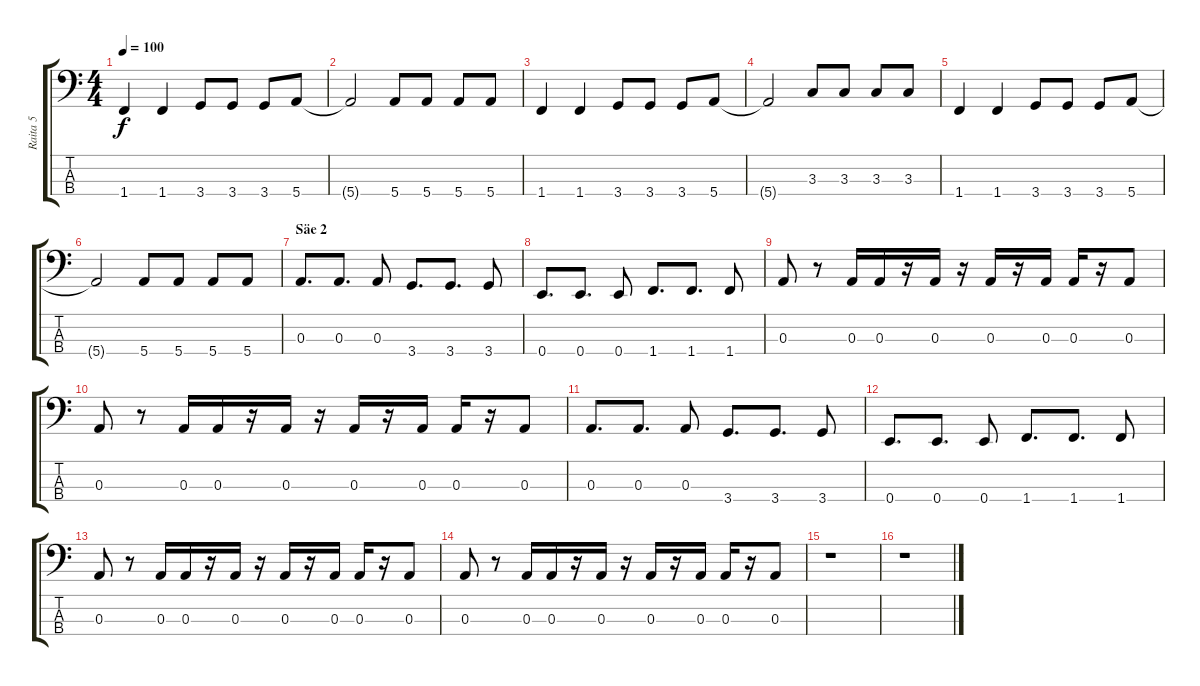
\track ("Raita 5" "Raita 5") {instrument electricbasspick}
\staff {score tabs}
\tuning (G2 D2 A1 E1) {hide}
\ts (4 4)
\tempo 100
\clef f4
\ks c
1.4.4{dy f} 1.4.4 3.4.8 3.4.8 3.4.8 5.4.8 |
5.4{t}.2 5.4.8 5.4.8 5.4.8 5.4.8 |
1.4.4 1.4.4 3.4.8 3.4.8 3.4.8 5.4.8 |
5.4{t}.2 3.3.8 3.3.8 3.3.8 3.3.8 |
1.4.4 1.4.4 3.4.8 3.4.8 3.4.8 5.4.8 |
5.4{t}.2 5.4.8 5.4.8 5.4.8 5.4.8 |
\section ("" "Säe 2")
0.3.8{d} 0.3.8{d} 0.3.8 3.4.8{d} 3.4.8{d} 3.4.8 |
0.4.8{d} 0.4.8{d} 0.4.8 1.4.8{d} 1.4.8{d} 1.4.8 |
0.3.8 r.8 0.3.16 0.3.16 r.16 0.3.16 r.16 0.3.16 r.16 0.3.16 0.3.16 r.16 0.3.8 |
0.3.8 r.8 0.3.16 0.3.16 r.16 0.3.16 r.16 0.3.16 r.16 0.3.16 0.3.16 r.16 0.3.8 |
0.3.8{d} 0.3.8{d} 0.3.8 3.4.8{d} 3.4.8{d} 3.4.8 |
0.4.8{d} 0.4.8{d} 0.4.8 1.4.8{d} 1.4.8{d} 1.4.8 |
0.3.8 r.8 0.3.16 0.3.16 r.16 0.3.16 r.16 0.3.16 r.16 0.3.16 0.3.16 r.16 0.3.8 |
0.3.8 r.8 0.3.16 0.3.16 r.16 0.3.16 r.16 0.3.16 r.16 0.3.16 0.3.16 r.16 0.3.8 |
r.1 |
r.1
